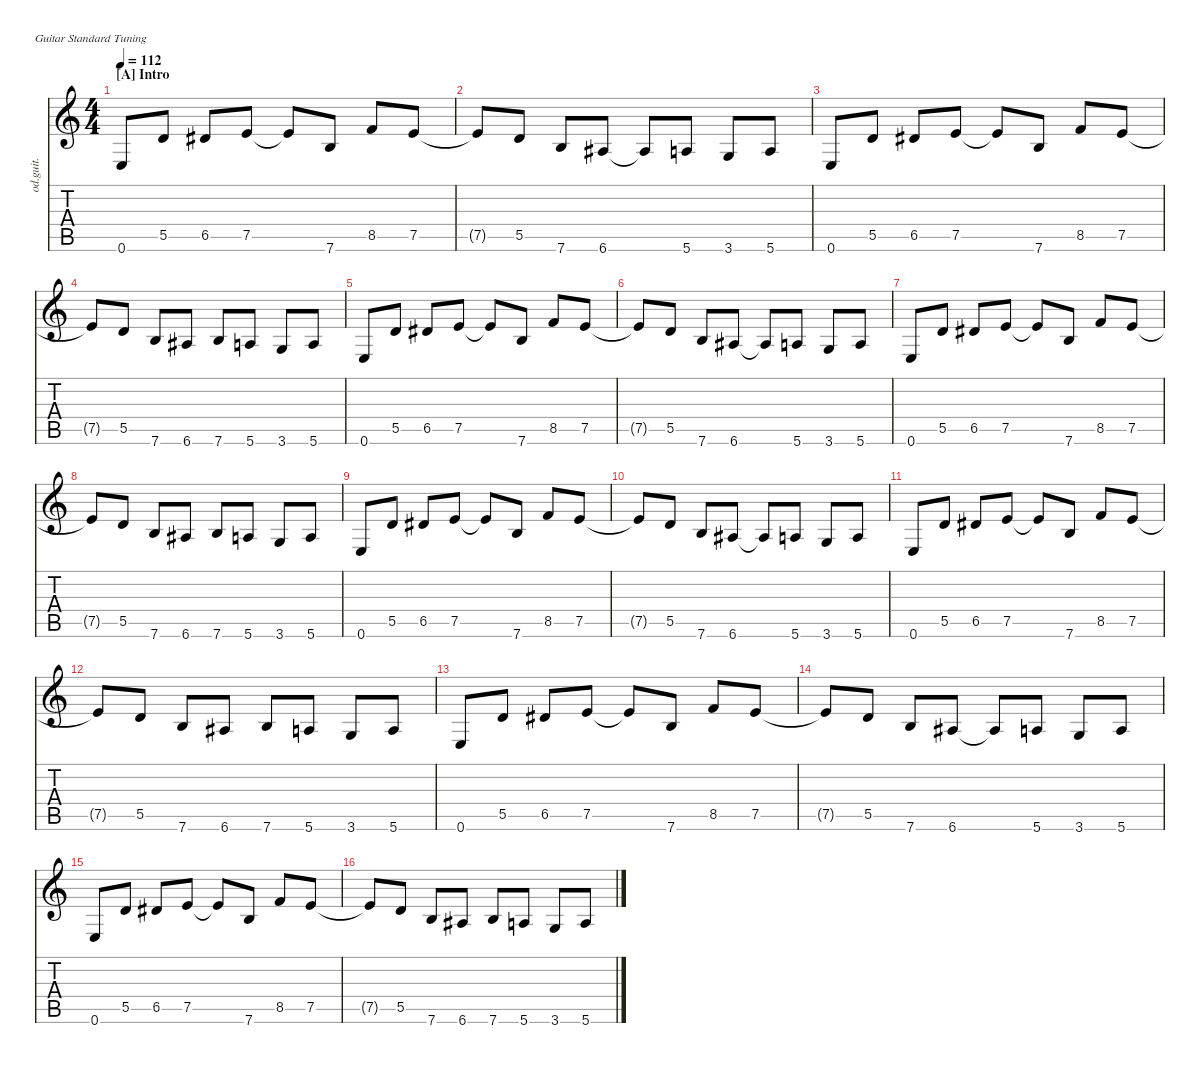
\defaultSystemsLayout 4
\hideDynamics
\bracketExtendMode nobrackets
\otherSystemsTrackNameOrientation horizontal
\track ("kithara" "od.guit.") {instrument overdrivenguitar}
\staff {score tabs}
\tuning (E4 B3 G3 D3 A2 E2)
\ts (4 4)
\section ("A" "Intro")
\tempo 112
\clef g2
\ks c
0.6.8{dy mf instrument overdrivenguitar beam Up} 5.5.8{beam Up} 6.5{acc #}.8{beam Up} 7.5.8{beam Up} 7.5{t}.8{beam Up} 7.6.8{beam Up} 8.5.8{beam Up} 7.5.8{beam Up} |
7.5{t}.8{beam Up} 5.5.8{beam Up} 7.6.8{beam Up} 6.6{acc #}.8{beam Up} 6.6{t acc #}.8{beam Up} 5.6.8{beam Up} 3.6.8{beam Up} 5.6.8{beam Up} |
0.6.8{beam Up} 5.5.8{beam Up} 6.5{acc #}.8{beam Up} 7.5.8{beam Up} 7.5{t}.8{beam Up} 7.6.8{beam Up} 8.5.8{beam Up} 7.5.8{beam Up} |
7.5{t}.8{beam Up} 5.5.8{beam Up} 7.6.8{beam Up} 6.6{acc #}.8{beam Up} 7.6.8{beam Up} 5.6.8{beam Up} 3.6.8{beam Up} 5.6.8{beam Up} |
0.6.8{beam Up} 5.5.8{beam Up} 6.5{acc #}.8{beam Up} 7.5.8{beam Up} 7.5{t}.8{beam Up} 7.6.8{beam Up} 8.5.8{beam Up} 7.5.8{beam Up} |
7.5{t}.8{beam Up} 5.5.8{beam Up} 7.6.8{beam Up} 6.6{acc #}.8{beam Up} 6.6{t acc #}.8{beam Up} 5.6.8{beam Up} 3.6.8{beam Up} 5.6.8{beam Up} |
0.6.8{beam Up} 5.5.8{beam Up} 6.5{acc #}.8{beam Up} 7.5.8{beam Up} 7.5{t}.8{beam Up} 7.6.8{beam Up} 8.5.8{beam Up} 7.5.8{beam Up} |
7.5{t}.8{beam Up} 5.5.8{beam Up} 7.6.8{beam Up} 6.6{acc #}.8{beam Up} 7.6.8{beam Up} 5.6.8{beam Up} 3.6.8{beam Up} 5.6.8{beam Up} |
0.6.8{beam Up} 5.5.8{beam Up} 6.5{acc #}.8{beam Up} 7.5.8{beam Up} 7.5{t}.8{beam Up} 7.6.8{beam Up} 8.5.8{beam Up} 7.5.8{beam Up} |
7.5{t}.8{beam Up} 5.5.8{beam Up} 7.6.8{beam Up} 6.6{acc #}.8{beam Up} 6.6{t acc #}.8{beam Up} 5.6.8{beam Up} 3.6.8{beam Up} 5.6.8{beam Up} |
0.6.8{beam Up} 5.5.8{beam Up} 6.5{acc #}.8{beam Up} 7.5.8{beam Up} 7.5{t}.8{beam Up} 7.6.8{beam Up} 8.5.8{beam Up} 7.5.8{beam Up} |
7.5{t}.8{beam Up} 5.5.8{beam Up} 7.6.8{beam Up} 6.6{acc #}.8{beam Up} 7.6.8{beam Up} 5.6.8{beam Up} 3.6.8{beam Up} 5.6.8{beam Up} |
0.6.8{beam Up} 5.5.8{beam Up} 6.5{acc #}.8{beam Up} 7.5.8{beam Up} 7.5{t}.8{beam Up} 7.6.8{beam Up} 8.5.8{beam Up} 7.5.8{beam Up} |
7.5{t}.8{beam Up} 5.5.8{beam Up} 7.6.8{beam Up} 6.6{acc #}.8{beam Up} 6.6{t acc #}.8{beam Up} 5.6.8{beam Up} 3.6.8{beam Up} 5.6.8{beam Up} |
0.6.8{beam Up} 5.5.8{beam Up} 6.5{acc #}.8{beam Up} 7.5.8{beam Up} 7.5{t}.8{beam Up} 7.6.8{beam Up} 8.5.8{beam Up} 7.5.8{beam Up} |
7.5{t}.8{beam Up} 5.5.8{beam Up} 7.6.8{beam Up} 6.6{acc #}.8{beam Up} 7.6.8{beam Up} 5.6.8{beam Up} 3.6.8{beam Up} 5.6.8{beam Up}
